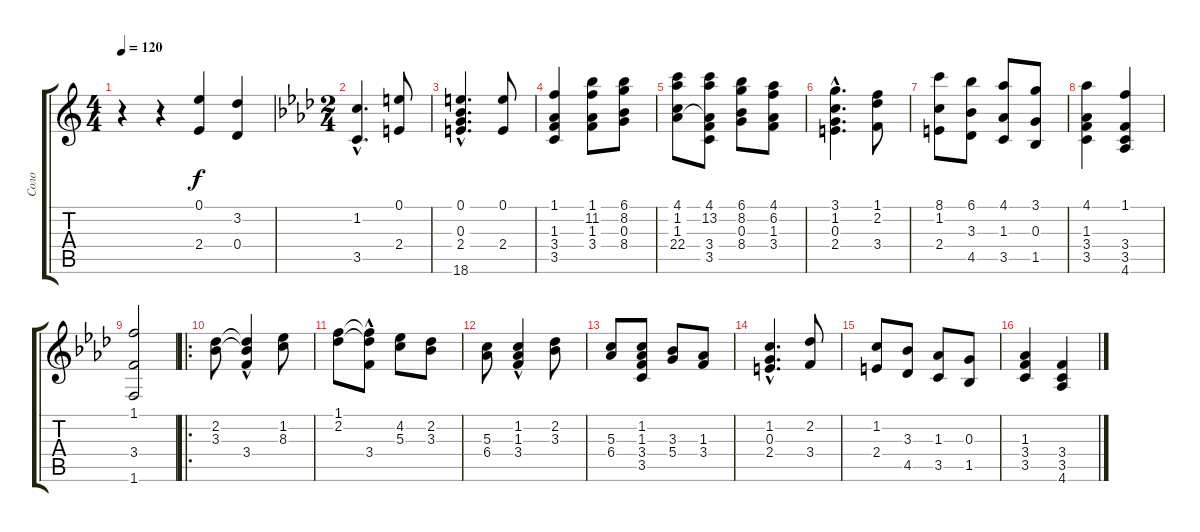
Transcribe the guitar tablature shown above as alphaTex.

\track ("Соло" "Соло") {instrument acousticguitarsteel}
\staff {score tabs}
\tuning (E4 B3 G3 D3 A2 E2) {hide}
\ts (4 4)
\tempo 120
\clef g2
\ks c
r.4{dy f instrument acousticguitarsteel} r.4 (0.1 2.4).4 (3.2 0.4).4 |
\ts (2 4)
\ks ab
(1.2{hac} 3.5{hac}).4{d volume 14 instrument acousticguitarsteel} (0.1 2.4).8 |
(0.1{hac} 0.3{hac} 2.4{hac} 18.6{hac}).4{d} (0.1 2.4).8 |
(1.1 1.3 3.4 3.5).4 (1.1 11.2 1.3 3.4).8 (6.1 8.2 0.3 8.4).8 |
(4.1 1.2 1.3 22.4).8 (4.1 13.2 1.3{t} 3.4 3.5).8 (6.1 8.2 0.3 8.4).8 (4.1 6.2 1.3 3.4).8 |
(3.1{hac} 1.2{hac} 0.3{hac} 2.4{hac}).4{d} (1.1 2.2 3.4).8 |
(8.1 1.2 2.4).8 (6.1 3.3 4.5).8 (4.1 1.3 3.5).8 (3.1 0.3 1.5).8 |
(4.1 1.3 3.4 3.5).4 (1.1 3.4 3.5 4.6).4 |
(1.1 3.4 1.6).2 |
\ro
(2.2 3.3).8 (2.2{t} 3.3{t} 3.4{hac}).4 (1.2 8.3).8 |
(1.1 2.2).8 (1.1{t} 2.2{t} 3.4{hac}).8 (4.2 5.3).8 (2.2 3.3).8 |
(5.3 6.4).8 (1.2 1.3 3.4{hac}).4 (2.2 3.3).8 |
(5.3 6.4).8 (1.2 1.3 3.4 3.5).8 (3.3 5.4).8 (1.3 3.4).8 |
(1.2{hac} 0.3{hac} 2.4{hac}).4{d} (2.2 3.4).8 |
(1.2 2.4).8 (3.3 4.5).8 (1.3 3.5).8 (0.3 1.5).8 |
(1.3 3.4 3.5).4 (3.4 3.5 4.6).4
